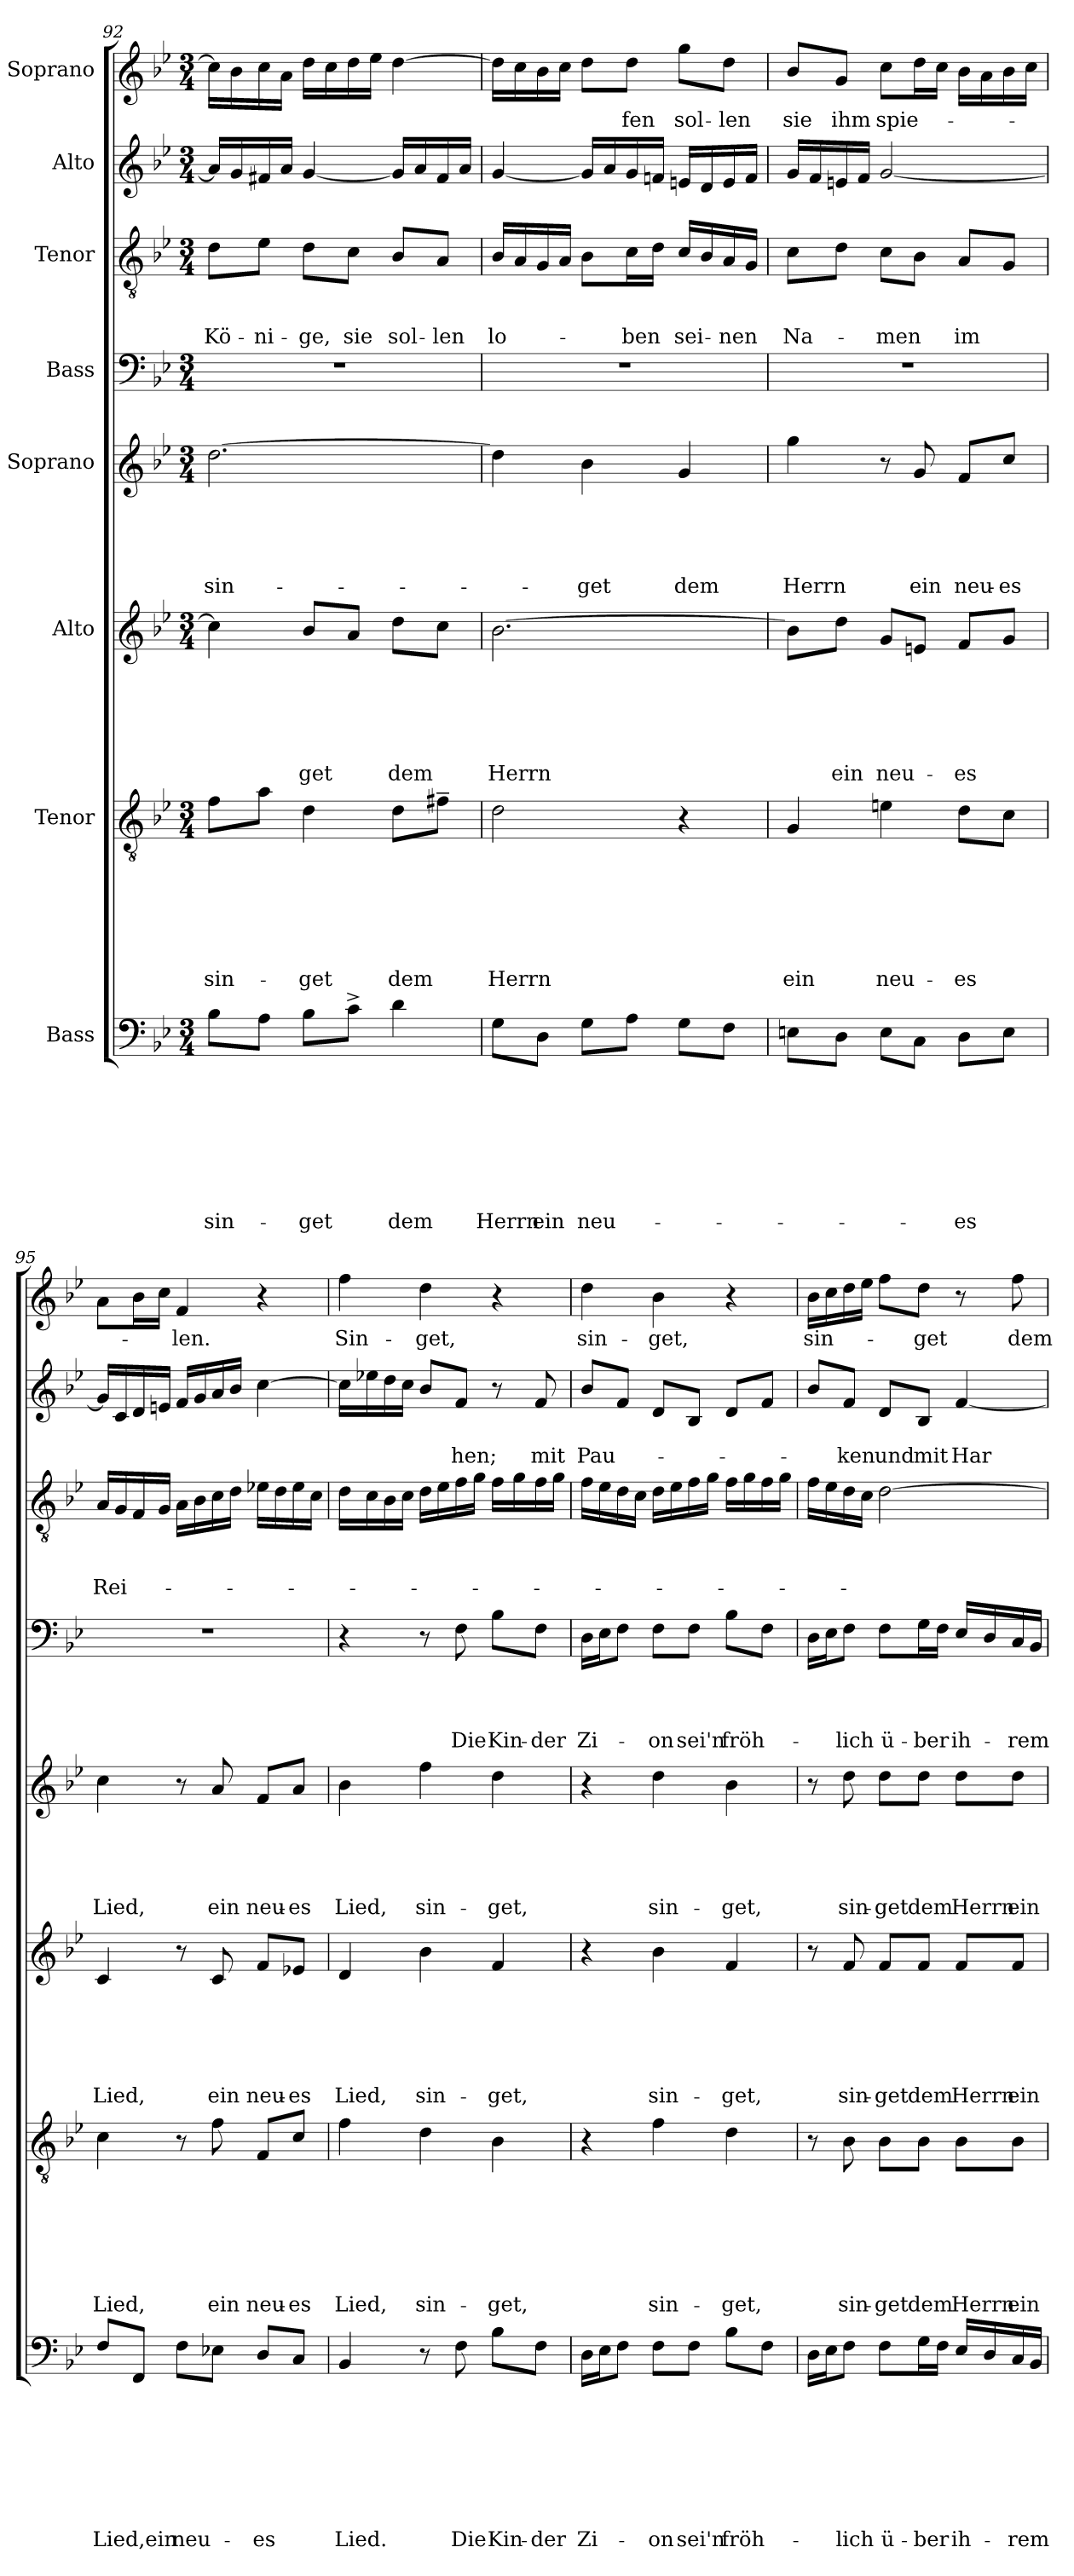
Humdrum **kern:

**kern	**text	**text	**text	**text	**text	**text	**text	**text	**kern	**text	**text	**text	**text	**text	**text	**text	**kern	**text	**text	**text	**text	**text	**text	**kern	**text	**text	**text	**text	**text	**kern	**text	**text	**text	**text	**kern	**text	**text	**text	**kern	**text	**text	**kern	**text
*part8	*part8	*part8	*part8	*part8	*part8	*part8	*part8	*part8	*part7	*part7	*part7	*part7	*part7	*part7	*part7	*part7	*part6	*part6	*part6	*part6	*part6	*part6	*part6	*part5	*part5	*part5	*part5	*part5	*part5	*part4	*part4	*part4	*part4	*part4	*part3	*part3	*part3	*part3	*part2	*part2	*part2	*part1	*part1
*staff8	*staff8	*staff8	*staff8	*staff8	*staff8	*staff8	*staff8	*staff8	*staff7	*staff7	*staff7	*staff7	*staff7	*staff7	*staff7	*staff7	*staff6	*staff6	*staff6	*staff6	*staff6	*staff6	*staff6	*staff5	*staff5	*staff5	*staff5	*staff5	*staff5	*staff4	*staff4	*staff4	*staff4	*staff4	*staff3	*staff3	*staff3	*staff3	*staff2	*staff2	*staff2	*staff1	*staff1
*I"Bass	*	*	*	*	*	*	*	*	*I"Tenor	*	*	*	*	*	*	*	*I"Alto	*	*	*	*	*	*	*I"Soprano	*	*	*	*	*	*I"Bass	*	*	*	*	*I"Tenor	*	*	*	*I"Alto	*	*	*I"Soprano	*
*clefF4	*	*	*	*	*	*	*	*	*clefGv2	*	*	*	*	*	*	*	*clefG2	*	*	*	*	*	*	*clefG2	*	*	*	*	*	*clefF4	*	*	*	*	*clefGv2	*	*	*	*clefG2	*	*	*clefG2	*
*k[b-e-]	*	*	*	*	*	*	*	*	*k[b-e-]	*	*	*	*	*	*	*	*k[b-e-]	*	*	*	*	*	*	*k[b-e-]	*	*	*	*	*	*k[b-e-]	*	*	*	*	*k[b-e-]	*	*	*	*k[b-e-]	*	*	*k[b-e-]	*
*B-:	*	*	*	*	*	*	*	*	*B-:	*	*	*	*	*	*	*	*B-:	*	*	*	*	*	*	*B-:	*	*	*	*	*	*B-:	*	*	*	*	*B-:	*	*	*	*B-:	*	*	*B-:	*
*M3/4	*	*	*	*	*	*	*	*	*M3/4	*	*	*	*	*	*	*	*M3/4	*	*	*	*	*	*	*M3/4	*	*	*	*	*	*M3/4	*	*	*	*	*M3/4	*	*	*	*M3/4	*	*	*M3/4	*
=92	=92	=92	=92	=92	=92	=92	=92	=92	=92	=92	=92	=92	=92	=92	=92	=92	=92	=92	=92	=92	=92	=92	=92	=92	=92	=92	=92	=92	=92	=92	=92	=92	=92	=92	=92	=92	=92	=92	=92	=92	=92	=92	=92
!	!	!	!	!	!	!	!	!LO:LY:b	!	!	!	!	!	!	!	!LO:LY:b	!	!	!	!	!	!	!	!	!	!	!	!	!LO:LY:b	!LO:N:vis=1	!	!	!	!	!	!	!	!LO:LY:b	!	!	!	!	!
8B-\L	.	.	.	.	.	.	.	sin-	8f\L	.	.	.	.	.	.	sin-	4cc\]	.	.	.	.	.	.	[>2.dd\	.	.	.	.	sin-	2.r	.	.	.	.	8d\L	.	.	Kö-	16a/LL]	.	.	16cc\LL]	.
.	.	.	.	.	.	.	.	.	.	.	.	.	.	.	.	.	.	.	.	.	.	.	.	.	.	.	.	.	.	.	.	.	.	.	.	.	.	.	16g/	.	.	16b-\	.
!	!	!	!	!	!	!	!	!	!	!	!	!	!	!	!	!	!	!	!	!	!	!	!	!	!	!	!	!	!	!	!	!	!	!	!	!	!	!LO:LY:b	!	!	!	!	!
8A\J	.	.	.	.	.	.	.	.	8a\J	.	.	.	.	.	.	.	.	.	.	.	.	.	.	.	.	.	.	.	.	.	.	.	.	.	8e-\J	.	.	-ni-	16f#X/	.	.	16cc\	.
.	.	.	.	.	.	.	.	.	.	.	.	.	.	.	.	.	.	.	.	.	.	.	.	.	.	.	.	.	.	.	.	.	.	.	.	.	.	.	16a/JJ	.	.	16a\JJ	.
!	!	!	!	!	!	!	!	!LO:LY:b	!	!	!	!	!	!	!	!LO:LY:b	!	!	!	!	!	!	!LO:LY:b	!	!	!	!	!	!	!	!	!	!	!	!	!	!	!LO:LY:b	!	!	!	!	!
8B-\L	.	.	.	.	.	.	.	-get	4d\	.	.	.	.	.	.	-get	8b-/L	.	.	.	.	.	-get	.	.	.	.	.	.	.	.	.	.	.	8d\L	.	.	-ge,	[<4g/	.	.	16dd\LL	.
.	.	.	.	.	.	.	.	.	.	.	.	.	.	.	.	.	.	.	.	.	.	.	.	.	.	.	.	.	.	.	.	.	.	.	.	.	.	.	.	.	.	16cc\	.
!	!	!	!	!	!	!	!	!	!	!	!	!	!	!	!	!	!	!	!	!	!	!	!	!	!	!	!	!	!	!	!	!	!	!	!	!	!	!LO:LY:b	!	!	!	!	!
8c^>\J	.	.	.	.	.	.	.	.	.	.	.	.	.	.	.	.	8a/J	.	.	.	.	.	.	.	.	.	.	.	.	.	.	.	.	.	8c\J	.	.	sie	.	.	.	16dd\	.
.	.	.	.	.	.	.	.	.	.	.	.	.	.	.	.	.	.	.	.	.	.	.	.	.	.	.	.	.	.	.	.	.	.	.	.	.	.	.	.	.	.	16ee-\JJ	.
!	!	!	!	!	!	!	!	!LO:LY:b	!	!	!	!	!	!	!	!LO:LY:b	!	!	!	!	!	!	!LO:LY:b	!	!	!	!	!	!	!	!	!	!	!	!	!	!	!LO:LY:b	!	!	!	!	!
4d\	.	.	.	.	.	.	.	dem	8d\L	.	.	.	.	.	.	dem	8dd\L	.	.	.	.	.	dem	.	.	.	.	.	.	.	.	.	.	.	8B-/L	.	.	sol-	16g/LL]	.	.	[>4dd\	.
.	.	.	.	.	.	.	.	.	.	.	.	.	.	.	.	.	.	.	.	.	.	.	.	.	.	.	.	.	.	.	.	.	.	.	.	.	.	.	16a/	.	.	.	.
!	!	!	!	!	!	!	!	!	!	!	!	!	!	!	!	!	!	!	!	!	!	!	!	!	!	!	!	!	!	!	!	!	!	!	!	!	!	!LO:LY:b	!	!	!	!	!
.	.	.	.	.	.	.	.	.	8f#X~>\J	.	.	.	.	.	.	.	8cc\J	.	.	.	.	.	.	.	.	.	.	.	.	.	.	.	.	.	8A/J	.	.	-len	16f#/	.	.	.	.
.	.	.	.	.	.	.	.	.	.	.	.	.	.	.	.	.	.	.	.	.	.	.	.	.	.	.	.	.	.	.	.	.	.	.	.	.	.	.	16a/JJ	.	.	.	.
=93	=93	=93	=93	=93	=93	=93	=93	=93	=93	=93	=93	=93	=93	=93	=93	=93	=93	=93	=93	=93	=93	=93	=93	=93	=93	=93	=93	=93	=93	=93	=93	=93	=93	=93	=93	=93	=93	=93	=93	=93	=93	=93	=93
!	!	!	!	!	!	!	!	!LO:LY:b	!	!	!	!	!	!	!	!LO:LY:b	!	!	!	!	!	!	!LO:LY:b	!	!	!	!	!	!	!LO:N:vis=1	!	!	!	!	!	!	!	!LO:LY:b	!	!	!	!	!
8G\L	.	.	.	.	.	.	.	Herrn	2d\	.	.	.	.	.	.	Herrn	[>2.b-\	.	.	.	.	.	Herrn	4dd\]	.	.	.	.	.	2.r	.	.	.	.	16B-/LL	.	.	lo-	[<4g/	.	.	16dd\LL]	.
.	.	.	.	.	.	.	.	.	.	.	.	.	.	.	.	.	.	.	.	.	.	.	.	.	.	.	.	.	.	.	.	.	.	.	16A/	.	.	.	.	.	.	16cc\	.
!	!	!	!	!	!	!	!	!LO:LY:b	!	!	!	!	!	!	!	!	!	!	!	!	!	!	!	!	!	!	!	!	!	!	!	!	!	!	!	!	!	!	!	!	!	!	!
8D\J	.	.	.	.	.	.	.	ein	.	.	.	.	.	.	.	.	.	.	.	.	.	.	.	.	.	.	.	.	.	.	.	.	.	.	16G/	.	.	.	.	.	.	16b-\	.
.	.	.	.	.	.	.	.	.	.	.	.	.	.	.	.	.	.	.	.	.	.	.	.	.	.	.	.	.	.	.	.	.	.	.	16A/JJ	.	.	.	.	.	.	16cc\JJ	.
!	!	!	!	!	!	!	!	!LO:LY:b	!	!	!	!	!	!	!	!	!	!	!	!	!	!	!	!	!	!	!	!	!LO:LY:b	!	!	!	!	!	!	!	!	!	!	!	!	!	!
8G\L	.	.	.	.	.	.	.	neu-	.	.	.	.	.	.	.	.	.	.	.	.	.	.	.	4b-\	.	.	.	.	-get	.	.	.	.	.	8B-\L	.	.	.	16g/LL]	.	.	8dd\L	.
.	.	.	.	.	.	.	.	.	.	.	.	.	.	.	.	.	.	.	.	.	.	.	.	.	.	.	.	.	.	.	.	.	.	.	.	.	.	.	16a/	.	.	.	.
!	!	!	!	!	!	!	!	!	!	!	!	!	!	!	!	!	!	!	!	!	!	!	!	!	!	!	!	!	!	!	!	!	!	!	!	!	!	!LO:LY:b	!	!	!	!	!LO:LY:b
8A\J	.	.	.	.	.	.	.	.	.	.	.	.	.	.	.	.	.	.	.	.	.	.	.	.	.	.	.	.	.	.	.	.	.	.	16c\L	.	.	-ben	16g/	.	.	8dd\J	-fen
.	.	.	.	.	.	.	.	.	.	.	.	.	.	.	.	.	.	.	.	.	.	.	.	.	.	.	.	.	.	.	.	.	.	.	16d\JJ	.	.	.	16fn/JJ	.	.	.	.
!	!	!	!	!	!	!	!	!	!	!	!	!	!	!	!	!	!	!	!	!	!	!	!	!	!	!	!	!	!LO:LY:b	!	!	!	!	!	!	!	!	!LO:LY:b	!	!	!	!	!LO:LY:b
8G\L	.	.	.	.	.	.	.	.	4r	.	.	.	.	.	.	.	.	.	.	.	.	.	.	4g/	.	.	.	.	dem	.	.	.	.	.	16c/LL	.	.	sei-	16en/LL	.	.	8gg\L	sol-
.	.	.	.	.	.	.	.	.	.	.	.	.	.	.	.	.	.	.	.	.	.	.	.	.	.	.	.	.	.	.	.	.	.	.	16B-/	.	.	.	16d/	.	.	.	.
!	!	!	!	!	!	!	!	!	!	!	!	!	!	!	!	!	!	!	!	!	!	!	!	!	!	!	!	!	!	!	!	!	!	!	!	!	!	!LO:LY:b	!	!	!	!	!LO:LY:b
8F\J	.	.	.	.	.	.	.	.	.	.	.	.	.	.	.	.	.	.	.	.	.	.	.	.	.	.	.	.	.	.	.	.	.	.	16A/	.	.	-nen	16e/	.	.	8dd\J	-len
.	.	.	.	.	.	.	.	.	.	.	.	.	.	.	.	.	.	.	.	.	.	.	.	.	.	.	.	.	.	.	.	.	.	.	16G/JJ	.	.	.	16f/JJ	.	.	.	.
=94	=94	=94	=94	=94	=94	=94	=94	=94	=94	=94	=94	=94	=94	=94	=94	=94	=94	=94	=94	=94	=94	=94	=94	=94	=94	=94	=94	=94	=94	=94	=94	=94	=94	=94	=94	=94	=94	=94	=94	=94	=94	=94	=94
!	!	!	!	!	!	!	!	!	!	!	!	!	!	!	!	!LO:LY:b	!	!	!	!	!	!	!	!	!	!	!	!	!LO:LY:b	!LO:N:vis=1	!	!	!	!	!	!	!	!LO:LY:b	!	!	!	!	!LO:LY:b
8En\L	.	.	.	.	.	.	.	.	4G/	.	.	.	.	.	.	ein	8b-\L]	.	.	.	.	.	.	4gg\	.	.	.	.	Herrn	2.r	.	.	.	.	8c\L	.	.	Na-	16g/LL	.	.	8b-/L	sie
.	.	.	.	.	.	.	.	.	.	.	.	.	.	.	.	.	.	.	.	.	.	.	.	.	.	.	.	.	.	.	.	.	.	.	.	.	.	.	16f/	.	.	.	.
!	!	!	!	!	!	!	!	!	!	!	!	!	!	!	!	!	!	!	!	!	!	!	!LO:LY:b	!	!	!	!	!	!	!	!	!	!	!	!	!	!	!	!	!	!	!	!LO:LY:b
8D\J	.	.	.	.	.	.	.	.	.	.	.	.	.	.	.	.	8dd\J	.	.	.	.	.	ein	.	.	.	.	.	.	.	.	.	.	.	8d\J	.	.	.	16en/	.	.	8g/J	ihm
.	.	.	.	.	.	.	.	.	.	.	.	.	.	.	.	.	.	.	.	.	.	.	.	.	.	.	.	.	.	.	.	.	.	.	.	.	.	.	16f/JJ	.	.	.	.
!	!	!	!	!	!	!	!	!	!	!	!	!	!	!	!	!LO:LY:b	!	!	!	!	!	!	!LO:LY:b	!	!	!	!	!	!	!	!	!	!	!	!	!	!	!LO:LY:b	!	!	!	!	!LO:LY:b
8E\L	.	.	.	.	.	.	.	.	4en\	.	.	.	.	.	.	neu-	8g/L	.	.	.	.	.	neu-	8r	.	.	.	.	.	.	.	.	.	.	8c\L	.	.	-men	[<2g/	.	.	8cc\L	spie-
!	!	!	!	!	!	!	!	!	!	!	!	!	!	!	!	!	!	!	!	!	!	!	!	!	!	!	!	!	!LO:LY:b	!	!	!	!	!	!	!	!	!	!	!	!	!	!
8C\J	.	.	.	.	.	.	.	.	.	.	.	.	.	.	.	.	8en/J	.	.	.	.	.	.	8g/	.	.	.	.	ein	.	.	.	.	.	8B-\J	.	.	.	.	.	.	16dd\L	.
.	.	.	.	.	.	.	.	.	.	.	.	.	.	.	.	.	.	.	.	.	.	.	.	.	.	.	.	.	.	.	.	.	.	.	.	.	.	.	.	.	.	16cc\JJ	.
!	!	!	!	!	!	!	!	!LO:LY:b	!	!	!	!	!	!	!	!LO:LY:b	!	!	!	!	!	!	!LO:LY:b	!	!	!	!	!	!LO:LY:b	!	!	!	!	!	!	!	!	!LO:LY:b	!	!	!	!	!
8D\L	.	.	.	.	.	.	.	-es	8d\L	.	.	.	.	.	.	-es	8f/L	.	.	.	.	.	-es	8f/L	.	.	.	.	neu-	.	.	.	.	.	8A/L	.	.	im	.	.	.	16b-\LL	.
.	.	.	.	.	.	.	.	.	.	.	.	.	.	.	.	.	.	.	.	.	.	.	.	.	.	.	.	.	.	.	.	.	.	.	.	.	.	.	.	.	.	16a\	.
!	!	!	!	!	!	!	!	!	!	!	!	!	!	!	!	!	!	!	!	!	!	!	!	!	!	!	!	!	!LO:LY:b	!	!	!	!	!	!	!	!	!	!	!	!	!	!
8E\J	.	.	.	.	.	.	.	.	8c\J	.	.	.	.	.	.	.	8g/J	.	.	.	.	.	.	8cc/J	.	.	.	.	-es	.	.	.	.	.	8G/J	.	.	.	.	.	.	16b-\	.
.	.	.	.	.	.	.	.	.	.	.	.	.	.	.	.	.	.	.	.	.	.	.	.	.	.	.	.	.	.	.	.	.	.	.	.	.	.	.	.	.	.	16cc\JJ	.
=95	=95	=95	=95	=95	=95	=95	=95	=95	=95	=95	=95	=95	=95	=95	=95	=95	=95	=95	=95	=95	=95	=95	=95	=95	=95	=95	=95	=95	=95	=95	=95	=95	=95	=95	=95	=95	=95	=95	=95	=95	=95	=95	=95
!	!	!	!	!	!	!	!	!LO:LY:b	!	!	!	!	!	!	!	!LO:LY:b	!	!	!	!	!	!	!LO:LY:b	!	!	!	!	!	!LO:LY:b	!LO:N:vis=1	!	!	!	!	!	!	!	!LO:LY:b	!	!	!	!	!
8F/L	.	.	.	.	.	.	.	Lied,ein	4c\	.	.	.	.	.	.	Lied,	4c/	.	.	.	.	.	Lied,	4cc\	.	.	.	.	Lied,	2.r	.	.	.	.	16A/LL	.	.	Rei-	16g/LL]	.	.	8a\L	.
.	.	.	.	.	.	.	.	.	.	.	.	.	.	.	.	.	.	.	.	.	.	.	.	.	.	.	.	.	.	.	.	.	.	.	16G/	.	.	.	16c/	.	.	.	.
8FF/J	.	.	.	.	.	.	.	.	.	.	.	.	.	.	.	.	.	.	.	.	.	.	.	.	.	.	.	.	.	.	.	.	.	.	16F/	.	.	.	16d/	.	.	16b-\L	.
.	.	.	.	.	.	.	.	.	.	.	.	.	.	.	.	.	.	.	.	.	.	.	.	.	.	.	.	.	.	.	.	.	.	.	16G/JJ	.	.	.	16en/JJ	.	.	16cc\JJ	.
!	!	!	!	!	!	!	!	!LO:LY:b	!	!	!	!	!	!	!	!	!	!	!	!	!	!	!	!	!	!	!	!	!	!	!	!	!	!	!	!	!	!	!	!	!	!	!LO:LY:b
8F\L	.	.	.	.	.	.	.	neu-	8r	.	.	.	.	.	.	.	8r	.	.	.	.	.	.	8r	.	.	.	.	.	.	.	.	.	.	16A\LL	.	.	.	16f/LL	.	.	4f/	-len.
.	.	.	.	.	.	.	.	.	.	.	.	.	.	.	.	.	.	.	.	.	.	.	.	.	.	.	.	.	.	.	.	.	.	.	16B-\	.	.	.	16g/	.	.	.	.
!	!	!	!	!	!	!	!	!	!	!	!	!	!	!	!	!LO:LY:b	!	!	!	!	!	!	!LO:LY:b	!	!	!	!	!	!LO:LY:b	!	!	!	!	!	!	!	!	!	!	!	!	!	!
8E-X\J	.	.	.	.	.	.	.	.	8f\	.	.	.	.	.	.	ein	8c/	.	.	.	.	.	ein	8a/	.	.	.	.	ein	.	.	.	.	.	16c\	.	.	.	16a/	.	.	.	.
.	.	.	.	.	.	.	.	.	.	.	.	.	.	.	.	.	.	.	.	.	.	.	.	.	.	.	.	.	.	.	.	.	.	.	16d\JJ	.	.	.	16b-/JJ	.	.	.	.
!	!	!	!	!	!	!	!	!LO:LY:b	!	!	!	!	!	!	!	!LO:LY:b	!	!	!	!	!	!	!LO:LY:b	!	!	!	!	!	!LO:LY:b	!	!	!	!	!	!	!	!	!	!	!	!	!	!
8D/L	.	.	.	.	.	.	.	-es	8F/L	.	.	.	.	.	.	neu-	8f/L	.	.	.	.	.	neu-	8f/L	.	.	.	.	neu-	.	.	.	.	.	16e-X\LL	.	.	.	[>4cc\	.	.	4r	.
.	.	.	.	.	.	.	.	.	.	.	.	.	.	.	.	.	.	.	.	.	.	.	.	.	.	.	.	.	.	.	.	.	.	.	16d\	.	.	.	.	.	.	.	.
!	!	!	!	!	!	!	!	!	!	!	!	!	!	!	!	!LO:LY:b	!	!	!	!	!	!	!LO:LY:b	!	!	!	!	!	!LO:LY:b	!	!	!	!	!	!	!	!	!	!	!	!	!	!
8C/J	.	.	.	.	.	.	.	.	8c/J	.	.	.	.	.	.	-es	8e-X/J	.	.	.	.	.	-es	8a/J	.	.	.	.	-es	.	.	.	.	.	16e-\	.	.	.	.	.	.	.	.
.	.	.	.	.	.	.	.	.	.	.	.	.	.	.	.	.	.	.	.	.	.	.	.	.	.	.	.	.	.	.	.	.	.	.	16c\JJ	.	.	.	.	.	.	.	.
!!LO:PB:g=z
=96	=96	=96	=96	=96	=96	=96	=96	=96	=96	=96	=96	=96	=96	=96	=96	=96	=96	=96	=96	=96	=96	=96	=96	=96	=96	=96	=96	=96	=96	=96	=96	=96	=96	=96	=96	=96	=96	=96	=96	=96	=96	=96	=96
!	!	!	!	!	!	!	!	!LO:LY:b	!	!	!	!	!	!	!	!LO:LY:b	!	!	!	!	!	!	!LO:LY:b	!	!	!	!	!	!LO:LY:b	!	!	!	!	!	!	!	!	!	!	!	!	!	!LO:LY:b
4BB-/	.	.	.	.	.	.	.	Lied.	4f\	.	.	.	.	.	.	Lied,	4d/	.	.	.	.	.	Lied,	4b-\	.	.	.	.	Lied,	4r	.	.	.	.	16d\LL	.	.	.	16cc\LL]	.	.	4ff\	Sin-
.	.	.	.	.	.	.	.	.	.	.	.	.	.	.	.	.	.	.	.	.	.	.	.	.	.	.	.	.	.	.	.	.	.	.	16c\	.	.	.	16ee-X\	.	.	.	.
.	.	.	.	.	.	.	.	.	.	.	.	.	.	.	.	.	.	.	.	.	.	.	.	.	.	.	.	.	.	.	.	.	.	.	16B-\	.	.	.	16dd\	.	.	.	.
.	.	.	.	.	.	.	.	.	.	.	.	.	.	.	.	.	.	.	.	.	.	.	.	.	.	.	.	.	.	.	.	.	.	.	16c\JJ	.	.	.	16cc\JJ	.	.	.	.
!	!	!	!	!	!	!	!	!	!	!	!	!	!	!	!	!LO:LY:b	!	!	!	!	!	!	!LO:LY:b	!	!	!	!	!	!LO:LY:b	!	!	!	!	!	!	!	!	!	!	!	!	!	!LO:LY:b
8r	.	.	.	.	.	.	.	.	4d\	.	.	.	.	.	.	sin-	4b-\	.	.	.	.	.	sin-	4ff\	.	.	.	.	sin-	8r	.	.	.	.	16d\LL	.	.	.	8b-/L	.	.	4dd\	-get,
.	.	.	.	.	.	.	.	.	.	.	.	.	.	.	.	.	.	.	.	.	.	.	.	.	.	.	.	.	.	.	.	.	.	.	16e-\	.	.	.	.	.	.	.	.
!	!	!	!	!	!	!	!	!LO:LY:b	!	!	!	!	!	!	!	!	!	!	!	!	!	!	!	!	!	!	!	!	!	!	!	!	!	!LO:LY:b	!	!	!	!	!	!	!LO:LY:b	!	!
8F\	.	.	.	.	.	.	.	Die	.	.	.	.	.	.	.	.	.	.	.	.	.	.	.	.	.	.	.	.	.	8F\	.	.	.	Die	16f\	.	.	.	8f/J	.	-hen;	.	.
.	.	.	.	.	.	.	.	.	.	.	.	.	.	.	.	.	.	.	.	.	.	.	.	.	.	.	.	.	.	.	.	.	.	.	16g\JJ	.	.	.	.	.	.	.	.
!	!	!	!	!	!	!	!	!LO:LY:b	!	!	!	!	!	!	!	!LO:LY:b	!	!	!	!	!	!	!LO:LY:b	!	!	!	!	!	!LO:LY:b	!	!	!	!	!LO:LY:b	!	!	!	!	!	!	!	!	!
8B-\L	.	.	.	.	.	.	.	Kin-	4B-\	.	.	.	.	.	.	-get,	4f/	.	.	.	.	.	-get,	4dd\	.	.	.	.	-get,	8B-\L	.	.	.	Kin-	16f\LL	.	.	.	8r	.	.	4r	.
.	.	.	.	.	.	.	.	.	.	.	.	.	.	.	.	.	.	.	.	.	.	.	.	.	.	.	.	.	.	.	.	.	.	.	16g\	.	.	.	.	.	.	.	.
!	!	!	!	!	!	!	!	!LO:LY:b:rj	!	!	!	!	!	!	!	!	!	!	!	!	!	!	!	!	!	!	!	!	!	!	!	!	!	!LO:LY:b:rj	!	!	!	!	!	!	!LO:LY:b	!	!
8F\J	.	.	.	.	.	.	.	-der	.	.	.	.	.	.	.	.	.	.	.	.	.	.	.	.	.	.	.	.	.	8F\J	.	.	.	-der	16f\	.	.	.	8f/	.	mit	.	.
.	.	.	.	.	.	.	.	.	.	.	.	.	.	.	.	.	.	.	.	.	.	.	.	.	.	.	.	.	.	.	.	.	.	.	16g\JJ	.	.	.	.	.	.	.	.
=97	=97	=97	=97	=97	=97	=97	=97	=97	=97	=97	=97	=97	=97	=97	=97	=97	=97	=97	=97	=97	=97	=97	=97	=97	=97	=97	=97	=97	=97	=97	=97	=97	=97	=97	=97	=97	=97	=97	=97	=97	=97	=97	=97
!	!	!	!	!	!	!	!	!LO:LY:b	!	!	!	!	!	!	!	!	!	!	!	!	!	!	!	!	!	!	!	!	!	!	!	!	!	!LO:LY:b	!	!	!	!	!	!	!LO:LY:b	!	!LO:LY:b
16D\LL	.	.	.	.	.	.	.	Zi-	4r	.	.	.	.	.	.	.	4r	.	.	.	.	.	.	4r	.	.	.	.	.	16D\LL	.	.	.	Zi-	16f\LL	.	.	.	8b-/L	.	Pau-	4dd\	sin-
16E-\J	.	.	.	.	.	.	.	.	.	.	.	.	.	.	.	.	.	.	.	.	.	.	.	.	.	.	.	.	.	16E-\J	.	.	.	.	16e-\	.	.	.	.	.	.	.	.
8F\J	.	.	.	.	.	.	.	.	.	.	.	.	.	.	.	.	.	.	.	.	.	.	.	.	.	.	.	.	.	8F\J	.	.	.	.	16d\	.	.	.	8f/J	.	.	.	.
.	.	.	.	.	.	.	.	.	.	.	.	.	.	.	.	.	.	.	.	.	.	.	.	.	.	.	.	.	.	.	.	.	.	.	16c\JJ	.	.	.	.	.	.	.	.
!	!	!	!	!	!	!	!	!LO:LY:b	!	!	!	!	!	!	!	!LO:LY:b	!	!	!	!	!	!	!LO:LY:b	!	!	!	!	!	!LO:LY:b	!	!	!	!	!LO:LY:b	!	!	!	!	!	!	!	!	!LO:LY:b
8F\L	.	.	.	.	.	.	.	-on	4f\	.	.	.	.	.	.	sin-	4b-\	.	.	.	.	.	sin-	4dd\	.	.	.	.	sin-	8F\L	.	.	.	-on	16d\LL	.	.	.	8d/L	.	.	4b-\	-get,
.	.	.	.	.	.	.	.	.	.	.	.	.	.	.	.	.	.	.	.	.	.	.	.	.	.	.	.	.	.	.	.	.	.	.	16e-\	.	.	.	.	.	.	.	.
!	!	!	!	!	!	!	!	!LO:LY:b	!	!	!	!	!	!	!	!	!	!	!	!	!	!	!	!	!	!	!	!	!	!	!	!	!	!LO:LY:b	!	!	!	!	!	!	!	!	!
8F\J	.	.	.	.	.	.	.	sei'n	.	.	.	.	.	.	.	.	.	.	.	.	.	.	.	.	.	.	.	.	.	8F\J	.	.	.	sei'n	16f\	.	.	.	8B-/J	.	.	.	.
.	.	.	.	.	.	.	.	.	.	.	.	.	.	.	.	.	.	.	.	.	.	.	.	.	.	.	.	.	.	.	.	.	.	.	16g\JJ	.	.	.	.	.	.	.	.
!	!	!	!	!	!	!	!	!LO:LY:b	!	!	!	!	!	!	!	!LO:LY:b	!	!	!	!	!	!	!LO:LY:b	!	!	!	!	!	!LO:LY:b	!	!	!	!	!LO:LY:b	!	!	!	!	!	!	!	!	!
8B-\L	.	.	.	.	.	.	.	fröh-	4d\	.	.	.	.	.	.	-get,	4f/	.	.	.	.	.	-get,	4b-\	.	.	.	.	-get,	8B-\L	.	.	.	fröh-	16f\LL	.	.	.	8d/L	.	.	4r	.
.	.	.	.	.	.	.	.	.	.	.	.	.	.	.	.	.	.	.	.	.	.	.	.	.	.	.	.	.	.	.	.	.	.	.	16g\	.	.	.	.	.	.	.	.
8F\J	.	.	.	.	.	.	.	.	.	.	.	.	.	.	.	.	.	.	.	.	.	.	.	.	.	.	.	.	.	8F\J	.	.	.	.	16f\	.	.	.	8f/J	.	.	.	.
.	.	.	.	.	.	.	.	.	.	.	.	.	.	.	.	.	.	.	.	.	.	.	.	.	.	.	.	.	.	.	.	.	.	.	16g\JJ	.	.	.	.	.	.	.	.
=98	=98	=98	=98	=98	=98	=98	=98	=98	=98	=98	=98	=98	=98	=98	=98	=98	=98	=98	=98	=98	=98	=98	=98	=98	=98	=98	=98	=98	=98	=98	=98	=98	=98	=98	=98	=98	=98	=98	=98	=98	=98	=98	=98
!	!	!	!	!	!	!	!	!	!	!	!	!	!	!	!	!	!	!	!	!	!	!	!	!	!	!	!	!	!	!	!	!	!	!	!	!	!	!	!	!	!	!	!LO:LY:b
16D\LL	.	.	.	.	.	.	.	.	8r	.	.	.	.	.	.	.	8r	.	.	.	.	.	.	8r	.	.	.	.	.	16D\LL	.	.	.	.	16f\LL	.	.	.	8b-/L	.	.	16b-\LL	sin-
16E-\J	.	.	.	.	.	.	.	.	.	.	.	.	.	.	.	.	.	.	.	.	.	.	.	.	.	.	.	.	.	16E-\J	.	.	.	.	16e-\	.	.	.	.	.	.	16cc\	.
!	!	!	!	!	!	!	!	!LO:LY:b	!	!	!	!	!	!	!	!LO:LY:b	!	!	!	!	!	!	!LO:LY:b	!	!	!	!	!	!LO:LY:b	!	!	!	!	!LO:LY:b	!	!	!	!	!	!	!LO:LY:b	!	!
8F\J	.	.	.	.	.	.	.	-lich	8B-\	.	.	.	.	.	.	sin-	8f/	.	.	.	.	.	sin-	8dd\	.	.	.	.	sin-	8F\J	.	.	.	-lich	16d\	.	.	.	8f/J	.	-ken	16dd\	.
.	.	.	.	.	.	.	.	.	.	.	.	.	.	.	.	.	.	.	.	.	.	.	.	.	.	.	.	.	.	.	.	.	.	.	16c\JJ	.	.	.	.	.	.	16ee-\JJ	.
!	!	!	!	!	!	!	!	!LO:LY:b	!	!	!	!	!	!	!	!LO:LY:b	!	!	!	!	!	!	!LO:LY:b	!	!	!	!	!	!LO:LY:b	!	!	!	!	!LO:LY:b	!	!	!	!	!	!	!LO:LY:b	!	!
8F\L	.	.	.	.	.	.	.	ü-	8B-\L	.	.	.	.	.	.	-get	8f/L	.	.	.	.	.	-get	8dd\L	.	.	.	.	-get	8F\L	.	.	.	ü-	[>2d\	.	.	.	8d/L	.	und	8ff\L	.
!	!	!	!	!	!	!	!	!LO:LY:b	!	!	!	!	!	!	!	!LO:LY:b	!	!	!	!	!	!	!LO:LY:b	!	!	!	!	!	!LO:LY:b	!	!	!	!	!LO:LY:b	!	!	!	!	!	!	!LO:LY:b	!	!LO:LY:b
16G\L	.	.	.	.	.	.	.	-ber	8B-\J	.	.	.	.	.	.	dem	8f/J	.	.	.	.	.	dem	8dd\J	.	.	.	.	dem	16G\L	.	.	.	-ber	.	.	.	.	8B-/J	.	mit	8dd\J	-get
16F\JJ	.	.	.	.	.	.	.	.	.	.	.	.	.	.	.	.	.	.	.	.	.	.	.	.	.	.	.	.	.	16F\JJ	.	.	.	.	.	.	.	.	.	.	.	.	.
!	!	!	!	!	!	!	!	!LO:LY:b	!	!	!	!	!	!	!	!LO:LY:b	!	!	!	!	!	!	!LO:LY:b	!	!	!	!	!	!LO:LY:b	!	!	!	!	!LO:LY:b	!	!	!	!	!	!	!LO:LY:b	!	!
16E-/LL	.	.	.	.	.	.	.	ih-	8B-\L	.	.	.	.	.	.	Herrn	8f/L	.	.	.	.	.	Herrn	8dd\L	.	.	.	.	Herrn	16E-/LL	.	.	.	ih-	.	.	.	.	[<4f/	.	Har-	8r	.
16D/	.	.	.	.	.	.	.	.	.	.	.	.	.	.	.	.	.	.	.	.	.	.	.	.	.	.	.	.	.	16D/	.	.	.	.	.	.	.	.	.	.	.	.	.
!	!	!	!	!	!	!	!	!LO:LY:b	!	!	!	!	!	!	!	!LO:LY:b	!	!	!	!	!	!	!LO:LY:b	!	!	!	!	!	!LO:LY:b	!	!	!	!	!LO:LY:b	!	!	!	!	!	!	!	!	!LO:LY:b
16C/	.	.	.	.	.	.	.	-rem	8B-\J	.	.	.	.	.	.	ein	8f/J	.	.	.	.	.	ein	8dd\J	.	.	.	.	ein	16C/	.	.	.	-rem	.	.	.	.	.	.	.	8ff\	dem
16BB-/JJ	.	.	.	.	.	.	.	.	.	.	.	.	.	.	.	.	.	.	.	.	.	.	.	.	.	.	.	.	.	16BB-/JJ	.	.	.	.	.	.	.	.	.	.	.	.	.
=	=	=	=	=	=	=	=	=	=	=	=	=	=	=	=	=	=	=	=	=	=	=	=	=	=	=	=	=	=	=	=	=	=	=	=	=	=	=	=	=	=	=	=
*-	*-	*-	*-	*-	*-	*-	*-	*-	*-	*-	*-	*-	*-	*-	*-	*-	*-	*-	*-	*-	*-	*-	*-	*-	*-	*-	*-	*-	*-	*-	*-	*-	*-	*-	*-	*-	*-	*-	*-	*-	*-	*-	*-
